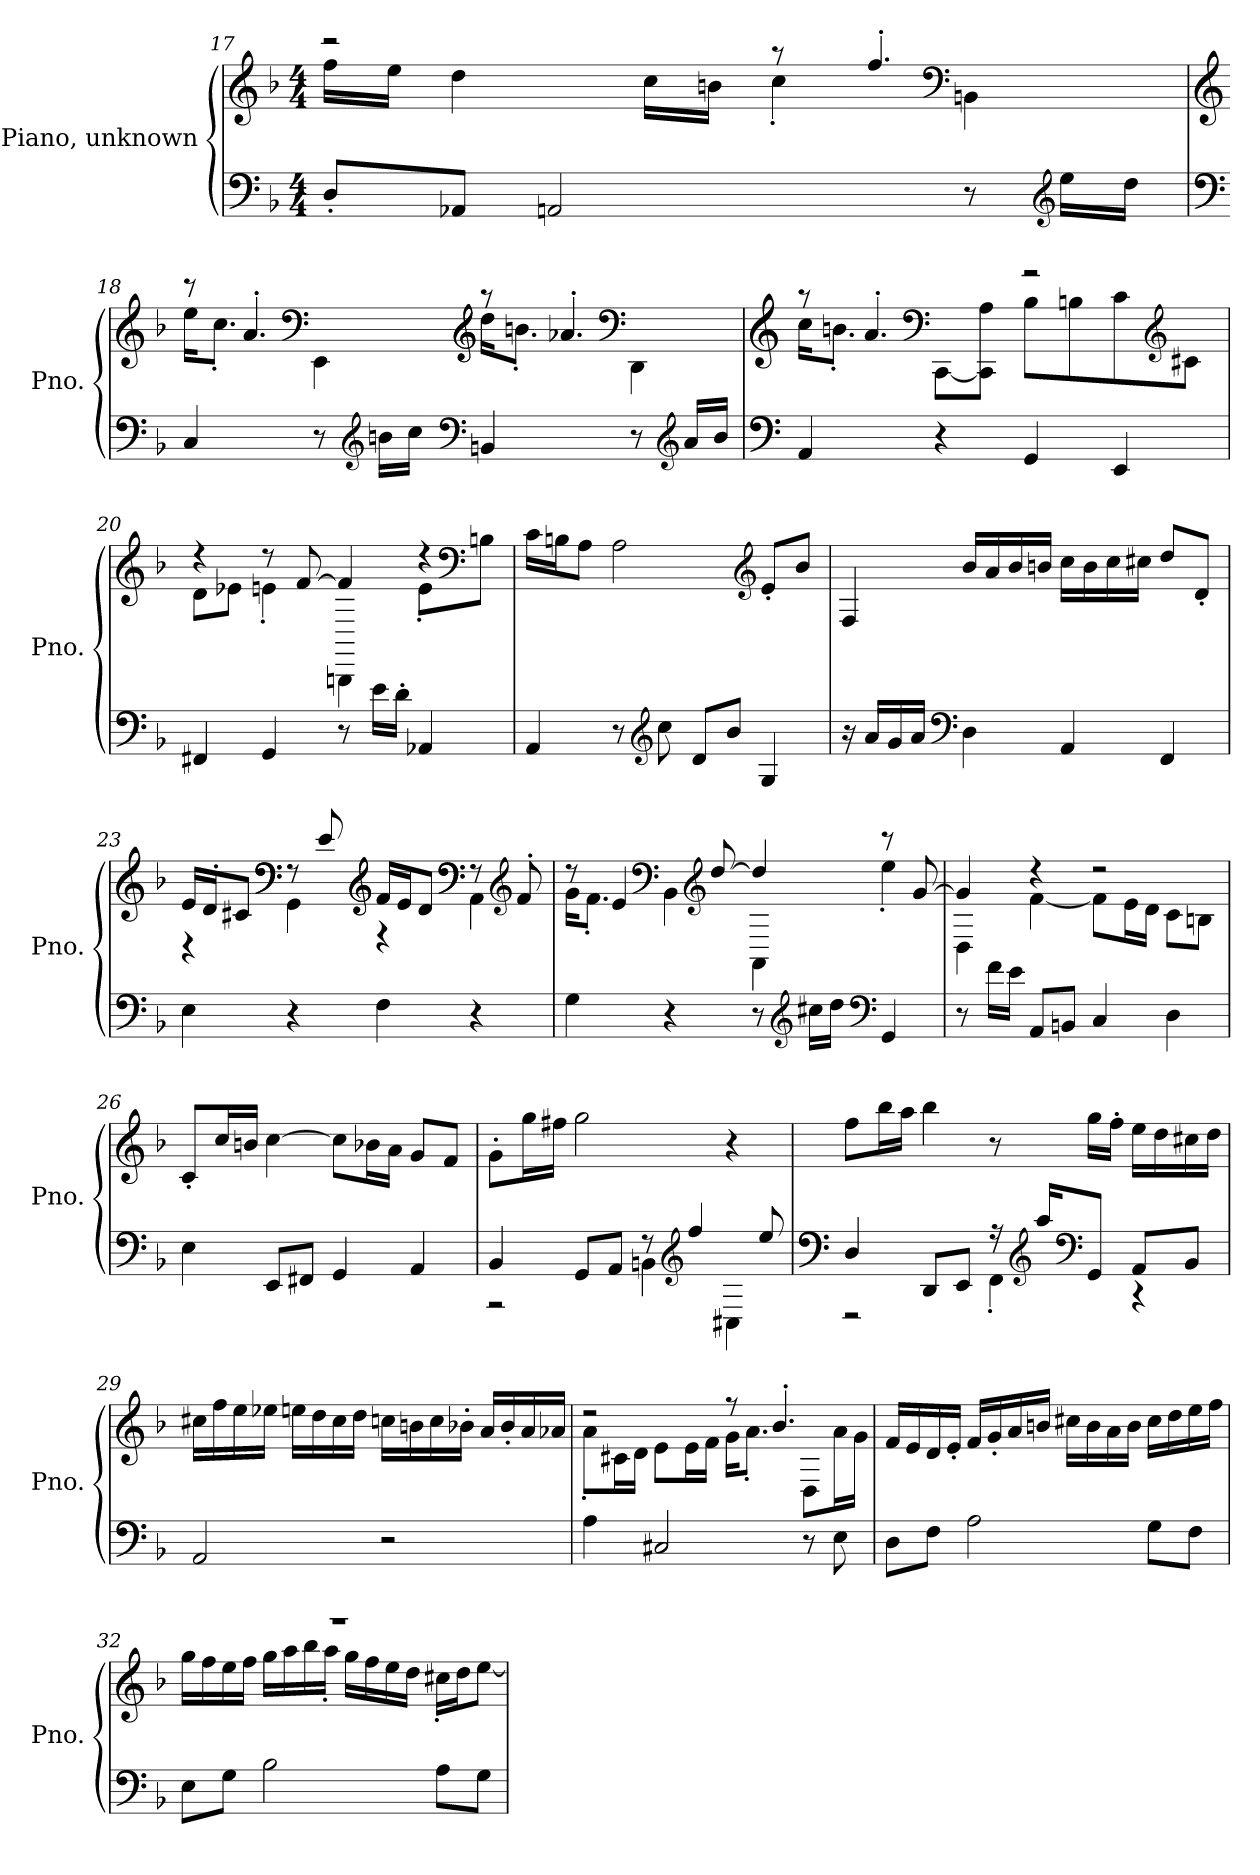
**kern	**kern
*part1	*part1
*staff2	*staff1
*I"Piano, unknown	*
*I'Pno.	*
*clefF4	*clefG2
*k[b-]	*k[b-]
*M4/4	*M4/4
=17	=17
*	*^
8D'/L	2r	16ff\LL
.	.	16ee\JJ
8AA-X/J	.	4dd\
2AAn/	.	.
.	.	16cc\LL
.	.	16bn\JJ
.	8r	4cc'\
.	4.ff'/	.
*	*clefF4	*
8r	.	4BBn\
*clefG2	*	*
16ee\LL	.	.
16dd\JJ	.	.
!!LO:LB:g=z	!!
=18	=18	=18
*clefF4	*clefG2	*
4C/	8r	16ee\KL
.	.	8.cc'\J
.	4.a'/	.
*	*clefF4	*
8r	.	4EE\
*clefG2	*	*
16bn\LL	.	.
16cc\JJ	.	.
*clefF4	*clefG2	*
4BBn/	8r	16dd\KL
.	.	8.bn'\J
.	4.a-X'/	.
*	*clefF4	*
8r	.	4DD\
*clefG2	*	*
16a/LL	.	.
16b/JJ	.	.
=19	=19	=19
*clefF4	*clefG2	*
4AA/	8r	16cc\KL
.	.	8.bn'\J
.	4.a'/	.
*	*clefF4	*
4r	.	[8CC\L
.	.	8CC\] 8A\J
4GG/	2r	8B-\L
.	.	8Bn\
4EE/	.	8c\
*	*clefG2	*
.	.	8c#X\J
!!LO:PB:g=z	!!
=20	=20	=20
4FF#X/	4r	8d\L
.	.	8e-X\J
4GG/	8r	4en'\
.	[8f/	.
8r	4f/]	4BBBn\
16e\LL	.	.
16d'\JJ	.	.
4AA-X/	4r	8e'\L
*	*clefF4	*
.	.	8Bn\J
*	*v	*v
=21	=21
4AA/	16c\LL
.	16Bn\J
.	8A\J
8r	2A\
*clefG2	*
8cc\	.
8d/L	.
8b-/J	.
*	*clefG2
4G/	8e'/L
.	8b-/J
=22	=22
16r	4F/
16a/LL	.
16g/	.
16a/JJ	.
*clefF4	*
4D\	16b-/LL
.	16a/
.	16b-/
.	16bn/JJ
4AA/	16cc\LL
.	16b\
.	16cc\
.	16cc#X\JJ
4FF/	8dd/L
.	8d'/J
!!LO:LB:g=z
=23	=23
*	*^
4E\	16e/LL	4r
.	16d'/J	.
.	8c#X/J	.
*	*clefF4	*
4r	8r	4GG\
.	8e/	.
*	*clefG2	*
4F\	16f/LL	4r
.	16e/J	.
.	8d/J	.
*	*clefF4	*
4r	8r	4AA\
*	*clefG2	*
.	8f'/	.
=24	=24	=24
4G\	8r	16g\KL
.	.	8.f'\J
.	4e/	.
*	*clefF4	*
4r	.	4BB-\
*	*clefG2	*
.	[8dd/	.
8r	4dd/]	4AA\
*clefG2	*	*
16cc#X\LL	.	.
16dd\JJ	.	.
*clefF4	*	*
4GG/	8r	4ee'\
.	[8g/	.
!!LO:LB:g=z	!!
=25	=25	=25
8r	4g/]	4D\
16f\LL	.	.
16e\JJ	.	.
8AA/L	4r	[4f\
8BBn/J	.	.
4C/	2r	8f\L]
.	.	16e\L
.	.	16d\JJ
4D\	.	8c\L
.	.	8Bn\J
*	*v	*v
=26	=26
4E\	8c'/L
.	16cc/L
.	16bn/JJ
8EE/L	[4cc\
8FF#X/J	.
4GG/	8cc\L]
.	16b-X\L
.	16a\JJ
4AA/	8g/L
.	8f/J
=27	=27
*^	*
4BB-/	2r	8g'\L
.	.	16gg\L
.	.	16ff#X\JJ
8GG/L	.	2gg\
8AA/J	.	.
8r	4BBn\	.
*clefG2	*	*
4ff/	.	.
.	4C#X\	4r
8ee/	.	.
!!LO:LB:g=z
=28	=28	=28
*clefF4	*	*
4D/	2r	8ff\L
.	.	16bb-\L
.	.	16aa\JJ
8DD/L	.	4bb-\
8EE/J	.	.
16r	4FF'\	8r
*clefG2	*	*
16aa/KL	.	.
*clefF4	*	*
8GG/J	.	16gg\LL
.	.	16ff'\JJ
8AA/L	4r	16ee\LL
.	.	16dd\
8BB-/J	.	16cc#X\
.	.	16dd\JJ
*v	*v	*
=29	=29
2AA/	16cc#X\LL
.	16ff\
.	16ee\
.	16ee-X\JJ
.	16een\LL
.	16dd\
.	16cc#\
.	16dd\JJ
2r	16ccn\LL
.	16bn\
.	16cc\
.	16b-X'\JJ
.	16a/LL
.	16b-'/
.	16a/
.	16a-X/JJ
!!LO:LB:g=z
=30	=30
*	*^
4A\	2r	8a'\L
.	.	16c#X\L
.	.	16d\JJ
2C#X/	.	8e\L
.	.	16e\L
.	.	16f\JJ
.	8r	16g\KL
.	.	8.a'\J
.	4.b-'/	.
8r	.	8D\L
8E\	.	16a\L
.	.	16g\JJ
*	*v	*v
=31	=31
8D\L	16f/LL
.	16e/
8F\J	16d/
.	16e'/JJ
2A\	16f/LL
.	16g'/
.	16a/
.	16bn/JJ
.	16cc#X\LL
.	16b\
.	16a\
.	16b\JJ
8G\L	16cc#\LL
.	16dd\
8F\J	16ee\
.	16ff\JJ
!!LO:LB:g=z
=32	=32
*	*^
8E\L	1r	16gg\LL
.	.	16ff\
8G\J	.	16ee\
.	.	16ff\JJ
2B-\	.	16gg\LL
.	.	16aa\
.	.	16bb-\
.	.	16aa'\JJ
.	.	16gg\LL
.	.	16ff\
.	.	16ee\
.	.	16dd\JJ
8A\L	.	16cc#X'\LL
.	.	16dd\J
8G\J	.	[8ee\J
*	*v	*v
=	=
*-	*-
